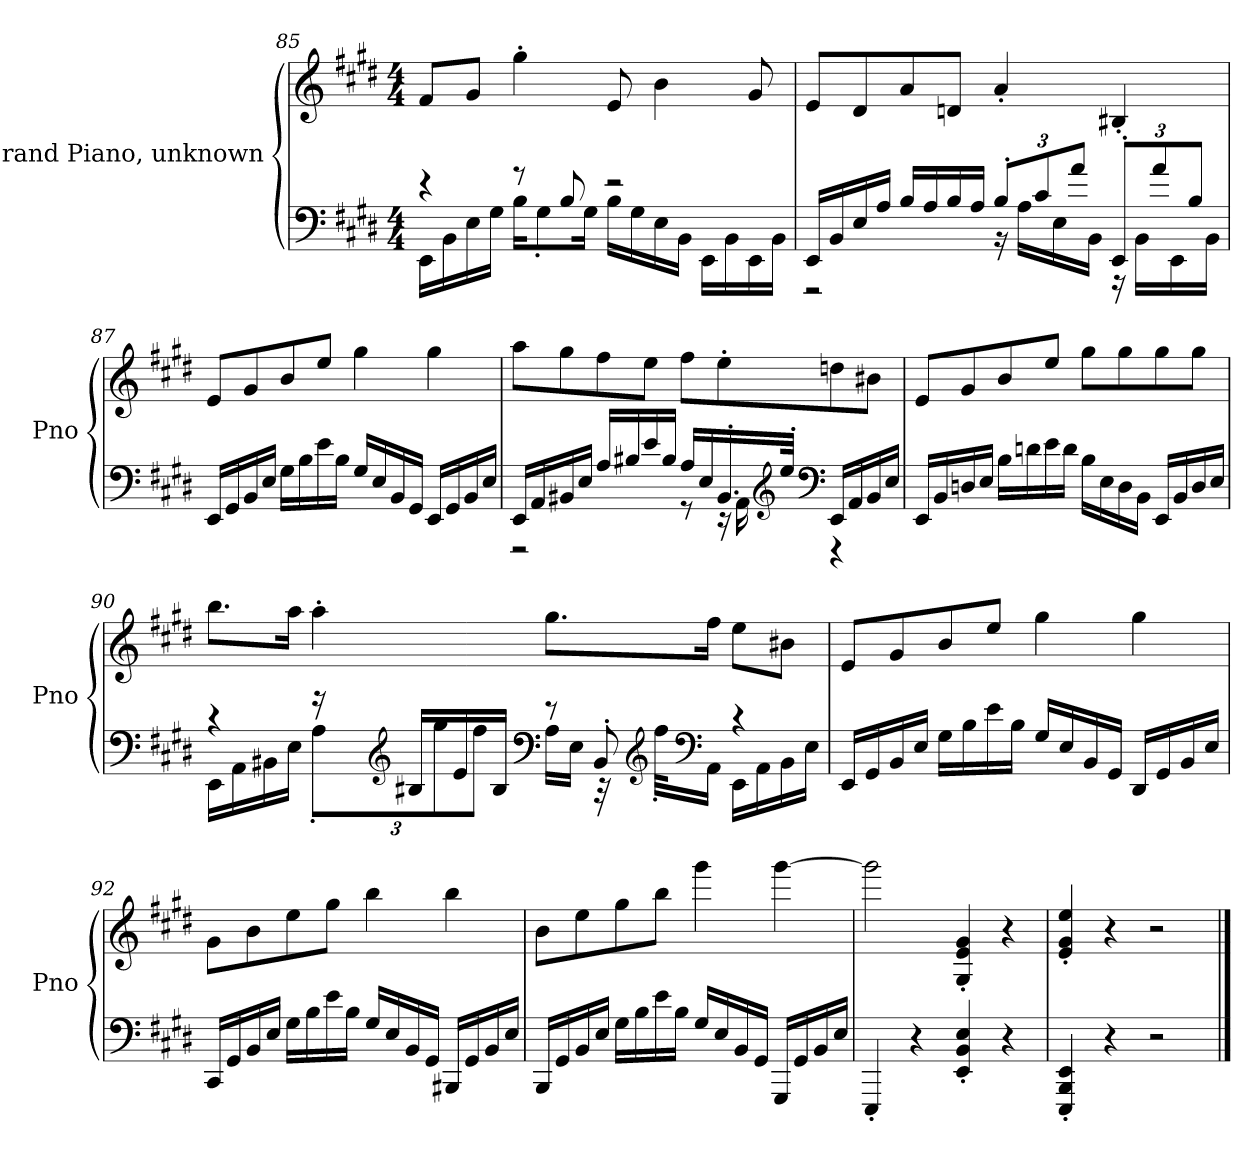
**kern	**kern
*part1	*part1
*staff2	*staff1
*I"Grand Piano, unknown	*
*I'Pno	*
!!LO:LB:g=z
*clefF4	*clefG2
*k[f#c#g#d#]	*k[f#c#g#d#]
*M4/4	*M4/4
=85	=85
*^	*
4r	16EE\LL	8f#/L
.	16BB\	.
.	16E\	8g#/J
.	16G#\JJ	.
8r	16B\KL	4gg#'\
.	8G#'\	.
8B/	.	.
.	16G#\Jk	.
2r	16B\LL	8e/
.	16G#\	.
.	16E\	4b\
.	16BB\JJ	.
.	16EE\LL	.
.	16BB\	.
.	16EE\	8g#/
.	16BB\JJ	.
=86	=86	=86
16EE/LL	2r	8e/L
16BB/	.	.
16E/	.	8d#/
16A/JJ	.	.
16B/LL	.	8a/
16A/	.	.
16B/	.	8dn/J
16A/JJ	.	.
*Xbrackettup	*	*
12B'/L	16r	4a'/
.	16A\LL	.
12c#/	.	.
.	16E\	.
12a/J	.	.
.	16BB\JJ	.
12EE'/L	16r	4B#X'/
.	16BB\LL	.
12a/	.	.
.	16EE\	.
12B/J	.	.
.	16BB\JJ	.
*v	*v	*
!!LO:LB:g=z
=87	=87
16EE/LL	8e/L
16GG#/	.
16BB/	8g#/
16E/JJ	.
16G#\LL	8b/
16B\	.
16e\	8ee/J
16B\JJ	.
16G#/LL	4gg#\
16E/	.
16BB/	.
16GG#/JJ	.
16EE/LL	4gg#\
16GG#/	.
16BB/	.
16E/JJ	.
=88	=88
*^	*
16EE/LL	2r	8aa\L
16AA/	.	.
16BB#X/	.	8gg#\
16E/JJ	.	.
16A/LL	.	8ff#\
16B#X/	.	.
16e/	.	8ee\J
16B#/JJ	.	.
16A/LL	8r	8ff#\L
16E/	.	.
16.BB#'/	16r	8ee'\
.	16AA\	.
*clefG2	*	*
32ee'/JJk	.	.
*clefF4	*	*
16EE/LL	4r	8ddn\
16AA/	.	.
16BB#/	.	8b#X\J
16E/JJ	.	.
*v	*v	*
!!LO:LB:g=z
=89	=89
16EE/LL	8e/L
16BB/	.
16Dn/	8g#/
16E/JJ	.
16B\LL	8b/
16dn\	.
16e\	8ee/J
16d\JJ	.
16B\LL	8gg#\L
16E\	.
16D\	8gg#\
16BB\JJ	.
16EE/LL	8gg#\
16BB/	.
16D/	8gg#\J
16E/JJ	.
!!LO:LB:g=z
=90	=90
*^	*
4r	16EE\LL	8.bb\L
.	16AA\	.
.	16BB#X\	.
.	16E\JJ	16aa\Jk
16r	12A'\L	4aa'\
*clefG2	*	*
16B#X/LL	.	.
.	12gg#\	.
16e/	.	.
.	12ff#\J	.
16B#/JJ	.	.
*clefF4	*	*
8r	16A\LL	8.gg#\L
.	16E\JJ	.
8BB#'/	32r	.
*clefG2	*	*
.	32ff#'\KLL	.
*clefF4	*	*
.	16AA\JJ	16ff#\Jk
4r	16EE\LL	8ee\L
.	16AA\	.
.	16BB#\	8b#X\J
.	16E\JJ	.
*v	*v	*
=91	=91
16EE/LL	8e/L
16GG#/	.
16BB/	8g#/
16E/JJ	.
16G#\LL	8b/
16B\	.
16e\	8ee/J
16B\JJ	.
16G#/LL	4gg#\
16E/	.
16BB/	.
16GG#/JJ	.
16DD#/LL	4gg#\
16GG#/	.
16BB/	.
16E/JJ	.
!!LO:PB:g=z
=92	=92
16CC#/LL	8g#\L
16GG#/	.
16BB/	8b\
16E/JJ	.
16G#\LL	8ee\
16B\	.
16e\	8gg#\J
16B\JJ	.
16G#/LL	4bb\
16E/	.
16BB/	.
16GG#/JJ	.
16BBB#X/LL	4bb\
16GG#/	.
16BB/	.
16E/JJ	.
=93	=93
16BBB/LL	8b\L
16GG#/	.
16BB/	8ee\
16E/JJ	.
16G#\LL	8gg#\
16B\	.
16e\	8bb\J
16B\JJ	.
16G#/LL	4ggg#\
16E/	.
16BB/	.
16GG#/JJ	.
16GGG#/LL	[4ggg#\
16GG#/	.
16BB/	.
16E/JJ	.
=94	=94
4EEE'/	2ggg#\]
4r	.
4EE/' 4BB/' 4E/'	4G#/' 4e/' 4g#/'
4r	4r
=95	=95
4EEE/' 4BBB/' 4EE/'	4e/' 4g#/' 4ee/'
4r	4r
2r	2r
==	==
*-	*-
